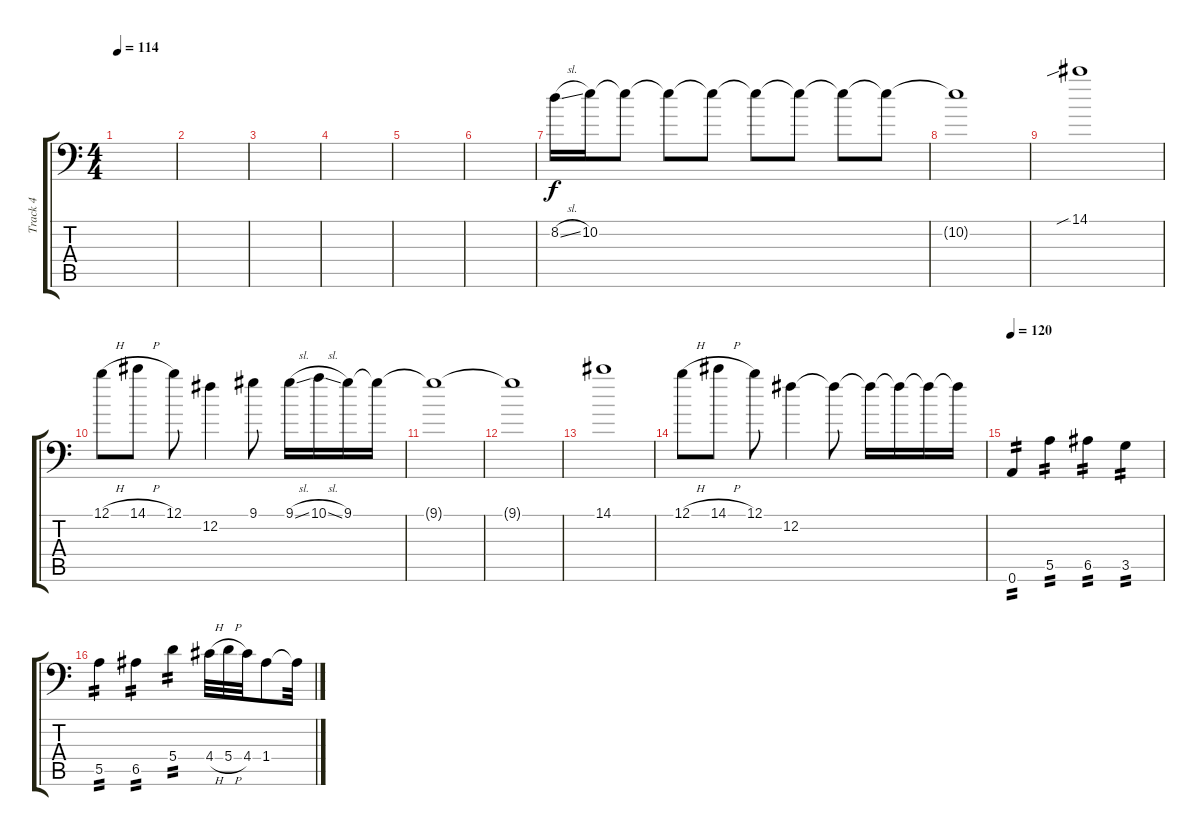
\track ("Track 4" "Track 4") {instrument overdrivenguitar}
\staff {score tabs}
\tuning (B3 Gb3 D3 A2 E2 A1) {hide}
\ts (4 4)
\tempo 114
\clef f4
\ks c
|
|
|
|
|
|
8.2{sl}.16 10.2.16 10.2{t}.8 10.2{t}.8 10.2{t}.8 10.2{t}.8 10.2{t}.8 10.2{t}.8 10.2{t}.8 |
10.2{t}.1 |
14.1{sib}.1 |
12.1{h}.8 14.1{h}.8 12.1.8 12.2.4 9.1.8 9.1{sl}.16 10.1{sl}.16 9.1.16 9.1{t}.16 |
9.1{t}.1 |
9.1{t}.1 |
14.1.1 |
12.1{h}.8 14.1{h}.8 12.1.8 12.2.4 12.2{t}.8 12.2{t}.16 12.2{t}.16 12.2{t}.16 12.2{t}.16 |
\tempo 120
0.6.4{tp 2 volume 12} 5.5.4{tp 2} 6.5.4{tp 2} 3.5.4{tp 2} |
5.5.4{tp 2} 6.5.4{tp 2} 5.4.4{tp 2} 4.4{h}.32 5.4{h}.32 4.4.32 1.4.8 1.4{t}.32
